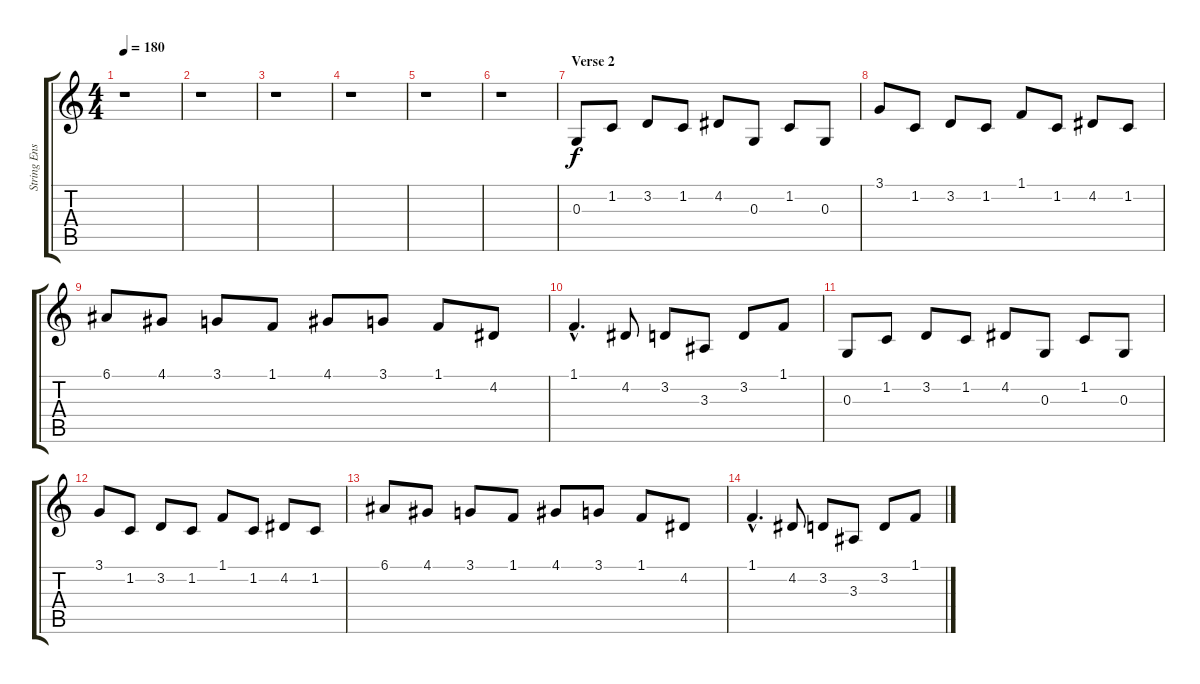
\track ("String Ensemble 2" "String Ens") {instrument stringensemble1}
\staff {score tabs}
\tuning (E4 B3 G3 D3 A2 E2) {hide}
\ts (4 4)
\tempo 180
\clef g2
\ks c
r.1{dy f} |
r.1 |
r.1 |
r.1 |
r.1 |
r.1 |
\section ("" "Verse 2")
0.3.8 1.2.8 3.2.8 1.2.8 4.2.8 0.3.8 1.2.8 0.3.8 |
3.1.8 1.2.8 3.2.8 1.2.8 1.1.8 1.2.8 4.2.8 1.2.8 |
6.1.8 4.1.8 3.1.8 1.1.8 4.1.8 3.1.8 1.1.8 4.2.8 |
1.1{hac}.4{d} 4.2.8 3.2.8 3.3.8 3.2.8 1.1.8 |
0.3.8 1.2.8 3.2.8 1.2.8 4.2.8 0.3.8 1.2.8 0.3.8 |
3.1.8 1.2.8 3.2.8 1.2.8 1.1.8 1.2.8 4.2.8 1.2.8 |
6.1.8 4.1.8 3.1.8 1.1.8 4.1.8 3.1.8 1.1.8 4.2.8 |
1.1{hac}.4{d} 4.2.8 3.2.8 3.3.8 3.2.8 1.1.8
